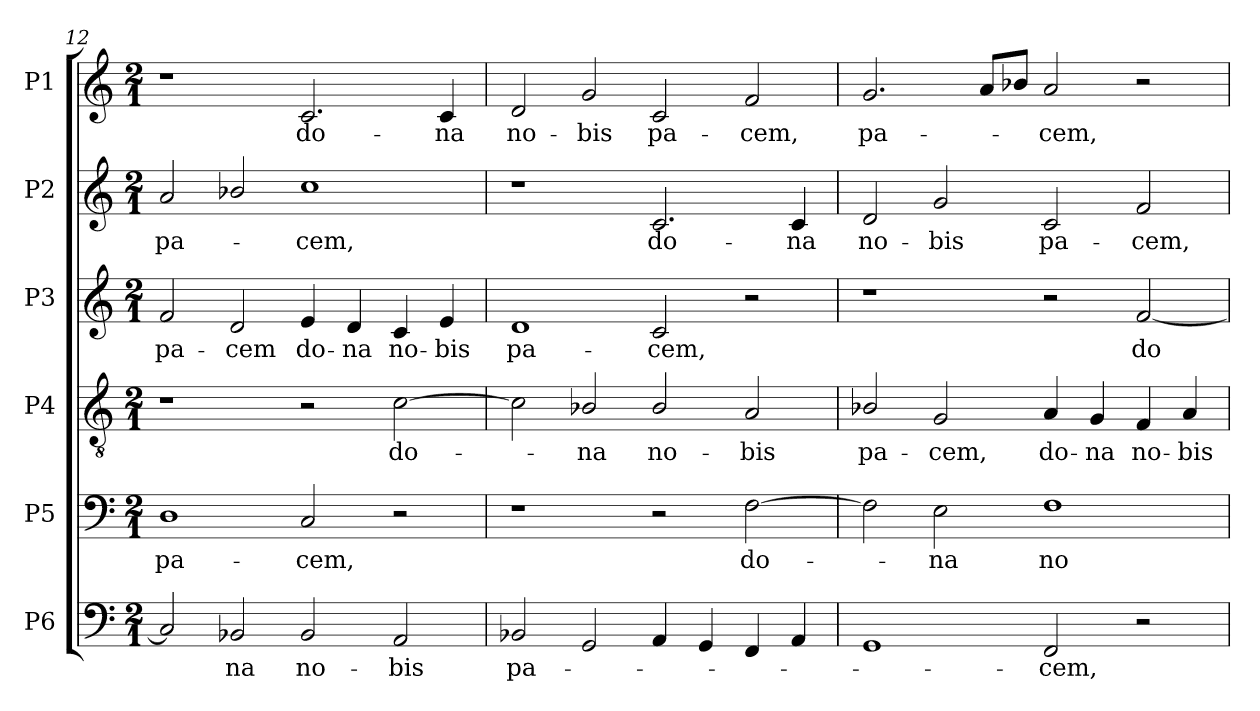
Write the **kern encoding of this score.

**kern	**text	**kern	**text	**kern	**text	**kern	**text	**kern	**text	**kern	**text
*part6	*part6	*part5	*part5	*part4	*part4	*part3	*part3	*part2	*part2	*part1	*part1
*staff6	*staff6	*staff5	*staff5	*staff4	*staff4	*staff3	*staff3	*staff2	*staff2	*staff1	*staff1
*I"P6	*	*I"P5	*	*I"P4	*	*I"P3	*	*I"P2	*	*I"P1	*
*clefF4	*	*clefF4	*	*clefGv2	*	*clefG2	*	*clefG2	*	*clefG2	*
*	*	*	*	*ITrd7c12	*	*	*	*	*	*	*
*k[]	*	*k[]	*	*k[]	*	*k[]	*	*k[]	*	*k[]	*
*C:	*	*C:	*	*C:	*	*C:	*	*C:	*	*C:	*
*M2/1	*	*M2/1	*	*M2/1	*	*M2/1	*	*M2/1	*	*M2/1	*
=12	=12	=12	=12	=12	=12	=12	=12	=12	=12	=12	=12
!	!	!	!LO:LY:b:color=#000000	!	!	!	!	!	!	!	!
!	!	!	!	!	!	!	!LO:LY:b:color=#000000	!	!	!	!
!	!	!	!	!	!	!	!	!	!LO:LY:b:color=#000000	!	!
2Ci/]	.	1Di	pa-	1r	.	2fi/	pa-	2ai/	pa-	1r	.
!	!LO:LY:b:color=#000000	!	!	!	!	!	!	!	!	!	!
!	!	!	!	!	!	!	!LO:LY:b:color=#000000	!	!	!	!
2BB-Xi/	-na	.	.	.	.	2di/	-cem	2b-Xi/	.	.	.
!	!LO:LY:b:color=#000000	!	!	!	!	!	!	!	!	!	!
!	!	!	!LO:LY:b:color=#000000	!	!	!	!	!	!	!	!
!	!	!	!	!	!	!	!LO:LY:b:color=#000000	!	!	!	!
!	!	!	!	!	!	!	!	!	!LO:LY:b:color=#000000	!	!
!	!	!	!	!	!	!	!	!	!	!	!LO:LY:b:color=#000000
2BB-i/	no-	2Ci/	-cem,	2r	.	4ei/	do-	1cci	-cem,	2.ci/	do-
!	!	!	!	!	!	!	!LO:LY:b:color=#000000	!	!	!	!
.	.	.	.	.	.	4di/	-na	.	.	.	.
!	!LO:LY:b:color=#000000	!	!	!	!	!	!	!	!	!	!
!	!	!	!	!	!LO:LY:b:color=#000000	!	!	!	!	!	!
!	!	!	!	!	!	!	!LO:LY:b:color=#000000	!	!	!	!
2AAi/	-bis	2r	.	[2Ci\	do-	4ci/	no-	.	.	.	.
!	!	!	!	!	!	!	!LO:LY:b:color=#000000	!	!	!	!
!	!	!	!	!	!	!	!	!	!	!	!LO:LY:b:color=#000000
.	.	.	.	.	.	4ei/	-bis	.	.	4ci/	-na
!!LO:PB:g=z
=13	=13	=13	=13	=13	=13	=13	=13	=13	=13	=13	=13
!	!LO:LY:b:color=#000000	!	!	!	!	!	!	!	!	!	!
!	!	!	!	!	!	!	!LO:LY:b:color=#000000	!	!	!	!
!	!	!	!	!	!	!	!	!	!	!	!LO:LY:b:color=#000000
2BB-Xi/	pa-	1r	.	2Ci\]	.	1di	pa-	1r	.	2di/	no-
!	!	!	!	!	!LO:LY:b:color=#000000	!	!	!	!	!	!
!	!	!	!	!	!	!	!	!	!	!	!LO:LY:b:color=#000000
2GGi/	.	.	.	2BB-Xi/	-na	.	.	.	.	2gi/	-bis
!	!	!	!	!	!LO:LY:b:color=#000000	!	!	!	!	!	!
!	!	!	!	!	!	!	!LO:LY:b:color=#000000	!	!	!	!
!	!	!	!	!	!	!	!	!	!LO:LY:b:color=#000000	!	!
!	!	!	!	!	!	!	!	!	!	!	!LO:LY:b:color=#000000
4AAi/	.	2r	.	2BB-i/	no-	2ci/	-cem,	2.ci/	do-	2ci/	pa-
4GGi/	.	.	.	.	.	.	.	.	.	.	.
!	!	!	!LO:LY:b:color=#000000	!	!	!	!	!	!	!	!
!	!	!	!	!	!LO:LY:b:color=#000000	!	!	!	!	!	!
!	!	!	!	!	!	!	!	!	!	!	!LO:LY:b:color=#000000
4FFi/	.	[2Fi\	do-	2AAi/	-bis	2r	.	.	.	2fi/	-cem,
!	!	!	!	!	!	!	!	!	!LO:LY:b:color=#000000	!	!
4AAi/	.	.	.	.	.	.	.	4ci/	-na	.	.
=14	=14	=14	=14	=14	=14	=14	=14	=14	=14	=14	=14
!	!	!	!	!	!LO:LY:b:color=#000000	!	!	!	!	!	!
!	!	!	!	!	!	!	!	!	!LO:LY:b:color=#000000	!	!
!	!	!	!	!	!	!	!	!	!	!	!LO:LY:b:color=#000000
1GGi	.	2Fi\]	.	2BB-Xi/	pa-	1r	.	2di/	no-	2.gi/	pa-
!	!	!	!LO:LY:b:color=#000000	!	!	!	!	!	!	!	!
!	!	!	!	!	!LO:LY:b:color=#000000	!	!	!	!	!	!
!	!	!	!	!	!	!	!	!	!LO:LY:b:color=#000000	!	!
.	.	2Ei\	-na	2GGi/	-cem,	.	.	2gi/	-bis	.	.
.	.	.	.	.	.	.	.	.	.	8ai/L	.
.	.	.	.	.	.	.	.	.	.	8b-Xi/J	.
!	!LO:LY:b:color=#000000	!	!	!	!	!	!	!	!	!	!
!	!	!	!LO:LY:b:color=#000000	!	!	!	!	!	!	!	!
!	!	!	!	!	!LO:LY:b:color=#000000	!	!	!	!	!	!
!	!	!	!	!	!	!	!	!	!LO:LY:b:color=#000000	!	!
!	!	!	!	!	!	!	!	!	!	!	!LO:LY:b:color=#000000
2FFi/	-cem,	1Fi	no-	4AAi/	do-	2r	.	2ci/	pa-	2ai/	-cem,
!	!	!	!	!	!LO:LY:b:color=#000000	!	!	!	!	!	!
.	.	.	.	4GGi/	-na	.	.	.	.	.	.
!	!	!	!	!	!LO:LY:b:color=#000000	!	!	!	!	!	!
!	!	!	!	!	!	!	!LO:LY:b:color=#000000	!	!	!	!
!	!	!	!	!	!	!	!	!	!LO:LY:b:color=#000000	!	!
2r	.	.	.	4FFi/	no-	[2fi/	do-	2fi/	-cem,	2r	.
!	!	!	!	!	!LO:LY:b:color=#000000	!	!	!	!	!	!
.	.	.	.	4AAi/	-bis	.	.	.	.	.	.
=	=	=	=	=	=	=	=	=	=	=	=
*-	*-	*-	*-	*-	*-	*-	*-	*-	*-	*-	*-
